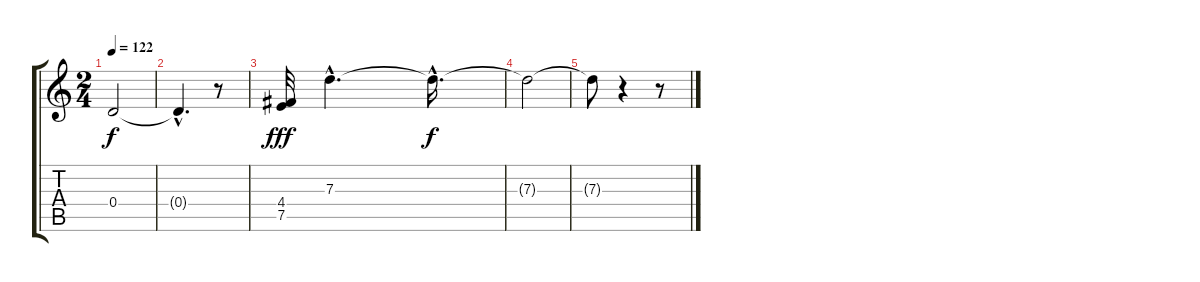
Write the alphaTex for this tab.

\track "" {instrument electricguitarclean}
\staff {score tabs}
\tuning (E4 B3 G3 D3 A2 E2) {hide}
\ts (2 4)
\tempo 122
\clef g2
\ks c
0.4{t}.2{dy f} |
0.4{hac t}.4{d} r.8 |
(4.4 7.5).32{dy fff} 7.3{hac}.4{d} 7.3{hac t}.16{d dy f} |
7.3{t}.2 |
7.3{t}.8 r.4 r.8
